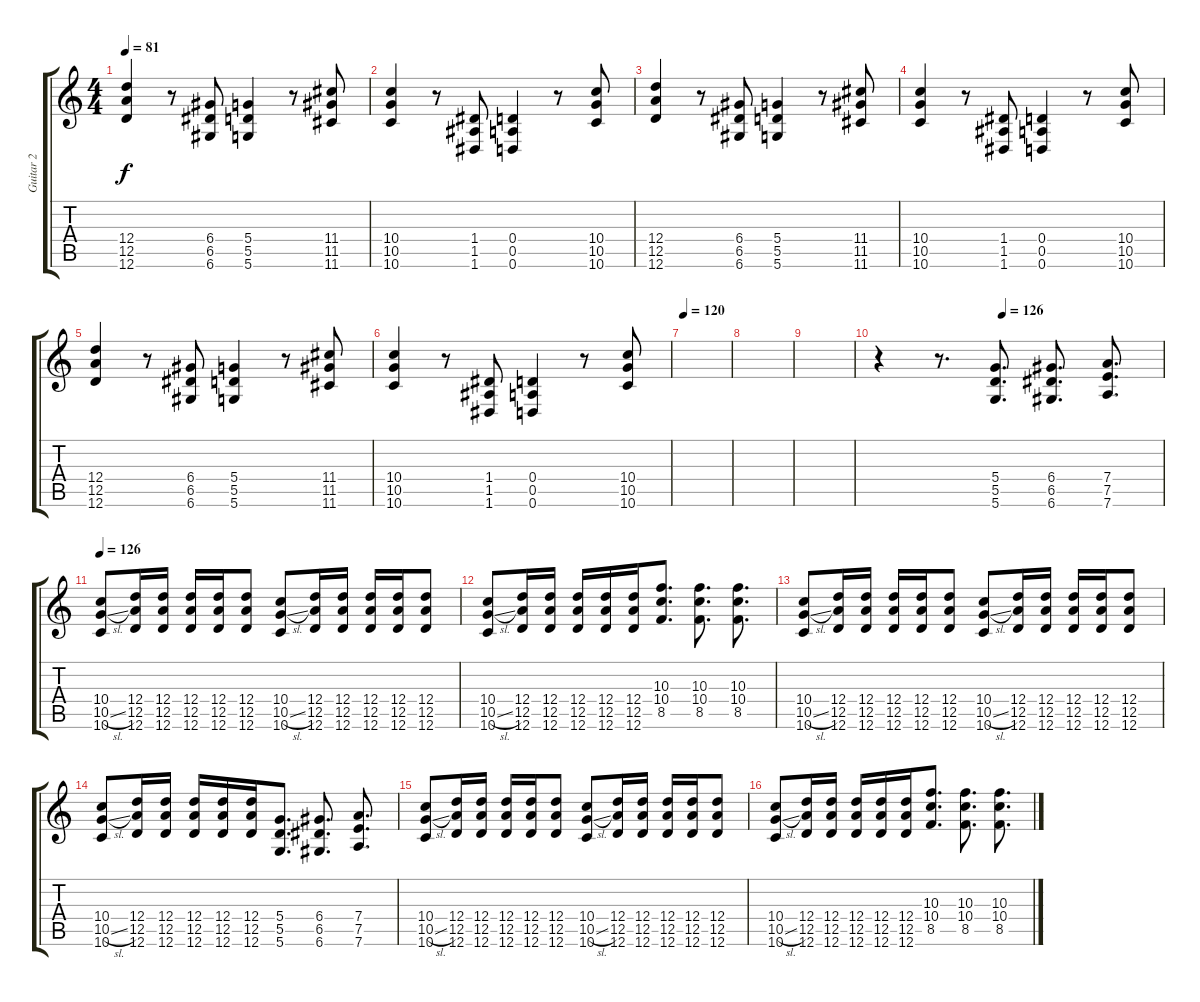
\track ("Guitar 2" "Guitar 2") {instrument distortionguitar}
\staff {score tabs}
\tuning (E4 B3 G3 D3 A2 D2) {hide}
\ts (4 4)
\tempo 81
\clef g2
\ks c
(12.4 12.5 12.6).4{dy f} r.8 (6.4 6.5 6.6).8 (5.4 5.5 5.6).4 r.8 (11.4 11.5 11.6).8 |
(10.4 10.5 10.6).4 r.8 (1.4 1.5 1.6).8 (0.4 0.5 0.6).4 r.8 (10.4 10.5 10.6).8 |
(12.4 12.5 12.6).4 r.8 (6.4 6.5 6.6).8 (5.4 5.5 5.6).4 r.8 (11.4 11.5 11.6).8 |
(10.4 10.5 10.6).4 r.8 (1.4 1.5 1.6).8 (0.4 0.5 0.6).4 r.8 (10.4 10.5 10.6).8 |
(12.4 12.5 12.6).4 r.8 (6.4 6.5 6.6).8 (5.4 5.5 5.6).4 r.8 (11.4 11.5 11.6).8 |
(10.4 10.5 10.6).4 r.8 (1.4 1.5 1.6).8 (0.4 0.5 0.6).4 r.8 (10.4 10.5 10.6).8 |
\tempo 120
|
|
|
\tempo (126 0.4375)
r.4 r.8{d} (5.4 5.5 5.6).8{d} (6.4 6.5 6.6).8{d} (7.4 7.5 7.6).8{d} |
\tempo 126
(10.4 10.5{sl} 10.6).8 (12.4 12.5 12.6).16 (12.4 12.5 12.6).16 (12.4 12.5 12.6).16 (12.4 12.5 12.6).16 (12.4 12.5 12.6).8 (10.4 10.5{sl} 10.6).8 (12.4 12.5 12.6).16 (12.4 12.5 12.6).16 (12.4 12.5 12.6).16 (12.4 12.5 12.6).16 (12.4 12.5 12.6).8 |
(10.4 10.5{sl} 10.6).8 (12.4 12.5 12.6).16 (12.4 12.5 12.6).16 (12.4 12.5 12.6).16 (12.4 12.5 12.6).16 (12.4 12.5 12.6).16 (10.3 10.4 8.5).8{d} (10.3 10.4 8.5).8{d} (10.3 10.4 8.5).8{d} |
(10.4 10.5{sl} 10.6).8 (12.4 12.5 12.6).16 (12.4 12.5 12.6).16 (12.4 12.5 12.6).16 (12.4 12.5 12.6).16 (12.4 12.5 12.6).8 (10.4 10.5{sl} 10.6).8 (12.4 12.5 12.6).16 (12.4 12.5 12.6).16 (12.4 12.5 12.6).16 (12.4 12.5 12.6).16 (12.4 12.5 12.6).8 |
(10.4 10.5{sl} 10.6).8 (12.4 12.5 12.6).16 (12.4 12.5 12.6).16 (12.4 12.5 12.6).16 (12.4 12.5 12.6).16 (12.4 12.5 12.6).16 (5.4 5.5 5.6).8{d} (6.4 6.5 6.6).8{d} (7.4 7.5 7.6).8{d} |
(10.4 10.5{sl} 10.6).8 (12.4 12.5 12.6).16 (12.4 12.5 12.6).16 (12.4 12.5 12.6).16 (12.4 12.5 12.6).16 (12.4 12.5 12.6).8 (10.4 10.5{sl} 10.6).8 (12.4 12.5 12.6).16 (12.4 12.5 12.6).16 (12.4 12.5 12.6).16 (12.4 12.5 12.6).16 (12.4 12.5 12.6).8 |
(10.4 10.5{sl} 10.6).8 (12.4 12.5 12.6).16 (12.4 12.5 12.6).16 (12.4 12.5 12.6).16 (12.4 12.5 12.6).16 (12.4 12.5 12.6).16 (10.3 10.4 8.5).8{d} (10.3 10.4 8.5).8{d} (10.3 10.4 8.5).8{d}
